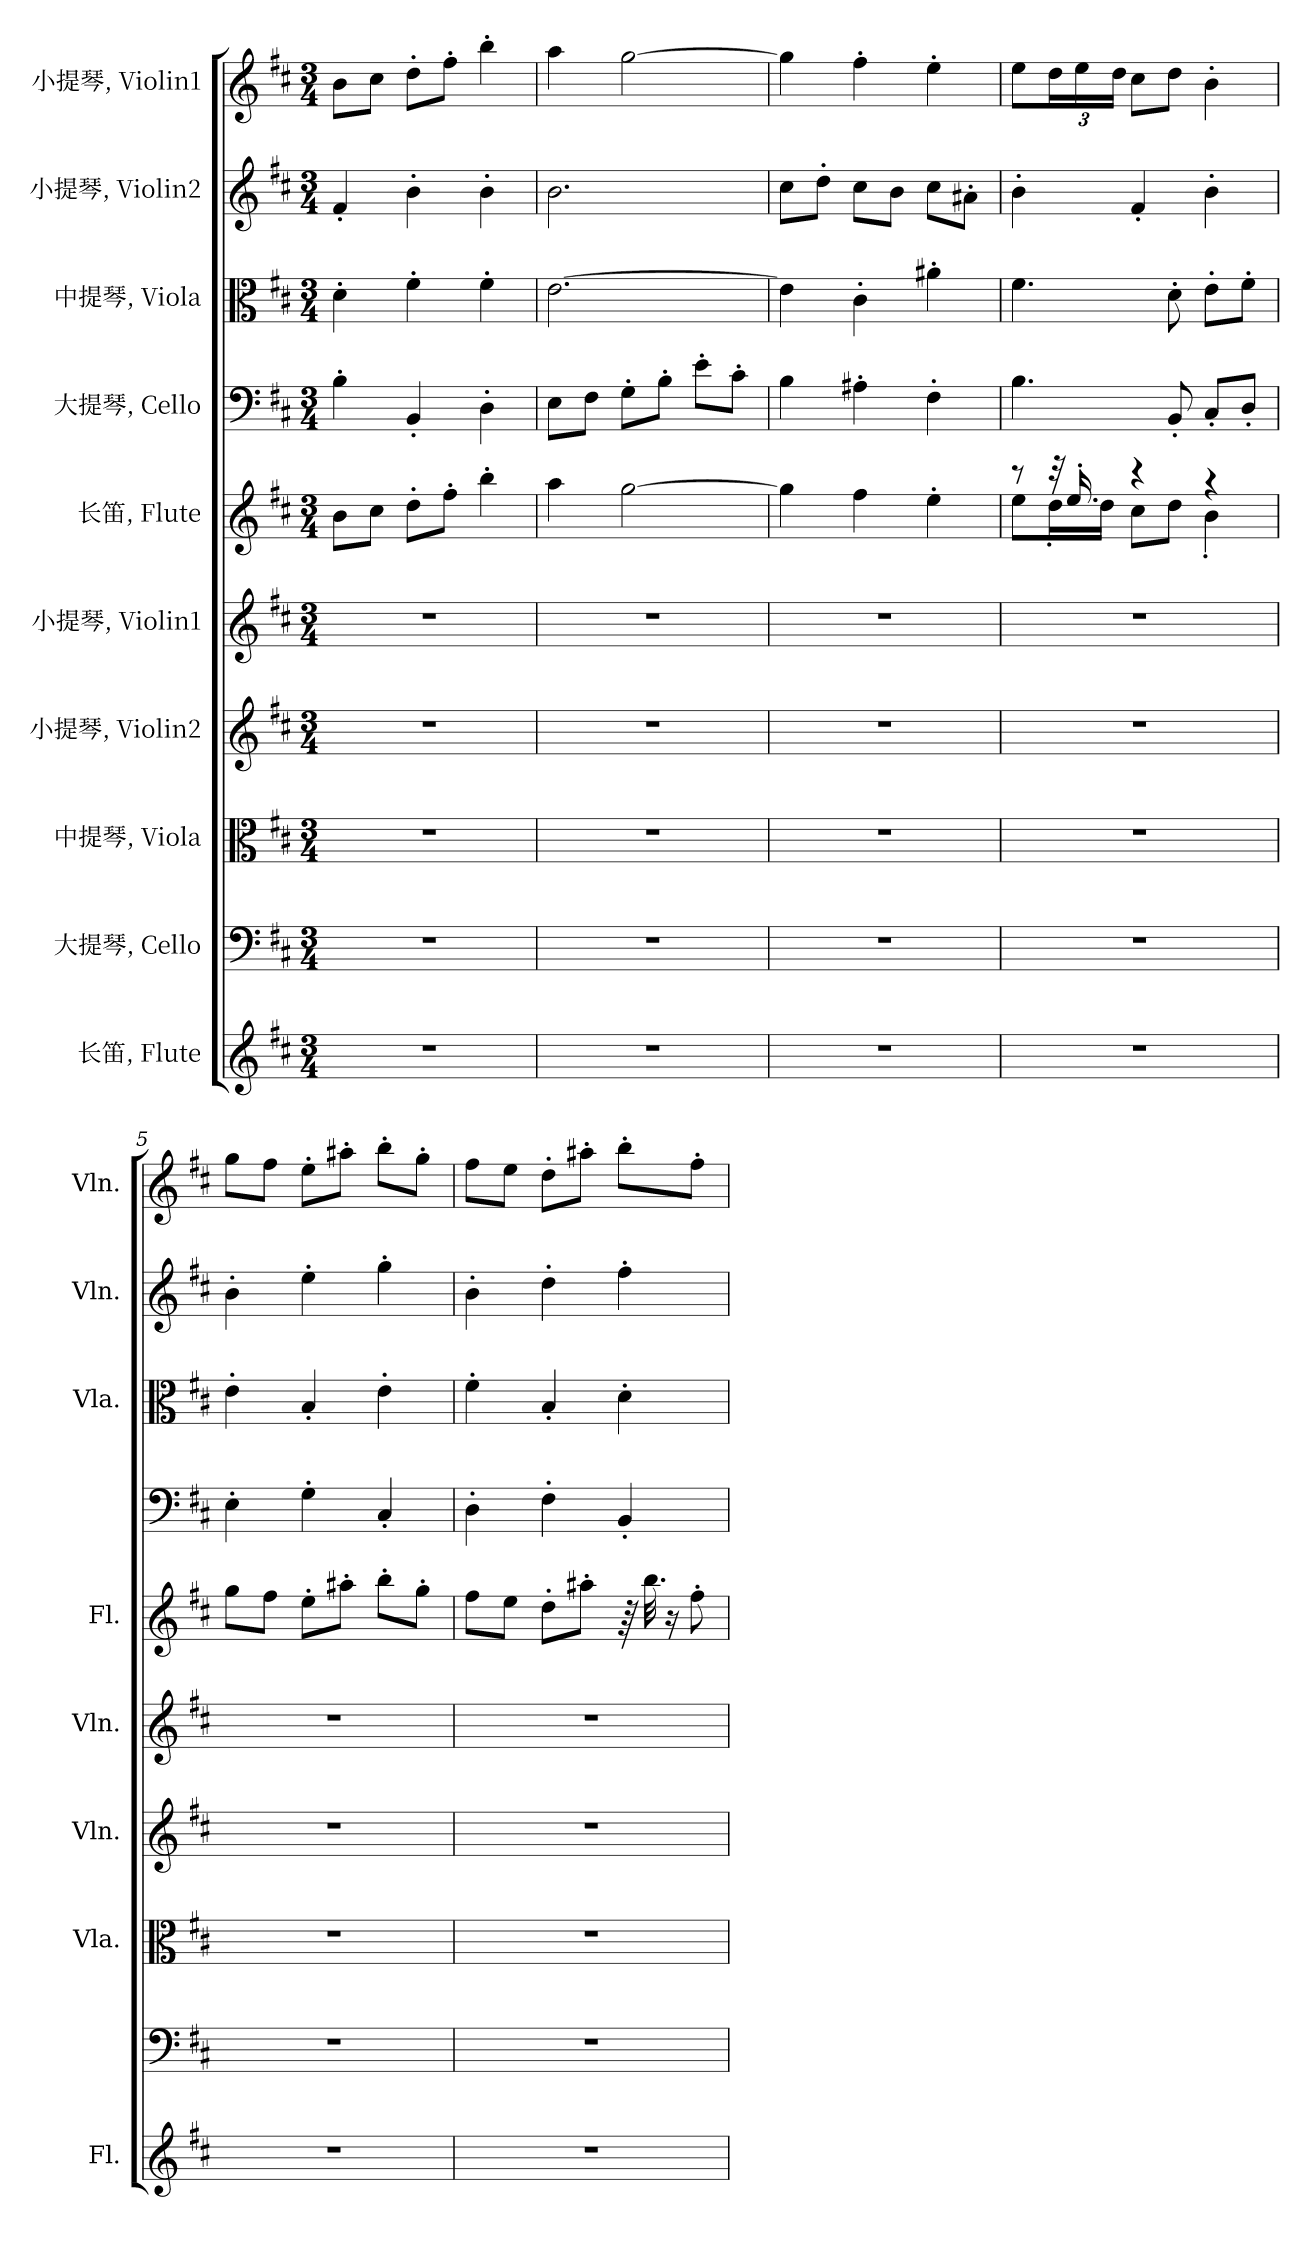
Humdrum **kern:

**kern	**kern	**kern	**kern	**kern	**kern	**kern	**kern	**kern	**kern
*part10	*part9	*part8	*part7	*part6	*part5	*part4	*part3	*part2	*part1
*staff10	*staff9	*staff8	*staff7	*staff6	*staff5	*staff4	*staff3	*staff2	*staff1
*I"长笛, Flute	*I"大提琴, Cello	*I"中提琴, Viola	*I"小提琴, Violin2	*I"小提琴, Violin1	*I"长笛, Flute	*I"大提琴, Cello	*I"中提琴, Viola	*I"小提琴, Violin2	*I"小提琴, Violin1
*I'Fl.	*	*I'Vla.	*I'Vln.	*I'Vln.	*I'Fl.	*	*I'Vla.	*I'Vln.	*I'Vln.
*clefG2	*clefF4	*clefC3	*clefG2	*clefG2	*clefG2	*clefF4	*clefC3	*clefG2	*clefG2
*k[f#c#]	*k[f#c#]	*k[f#c#]	*k[f#c#]	*k[f#c#]	*k[f#c#]	*k[f#c#]	*k[f#c#]	*k[f#c#]	*k[f#c#]
*M3/4	*M3/4	*M3/4	*M3/4	*M3/4	*M3/4	*M3/4	*M3/4	*M3/4	*M3/4
*MM120	*MM120	*MM120	*MM120	*MM120	*MM120	*MM120	*MM120	*MM120	*MM120
=1	=1	=1	=1	=1	=1	=1	=1	=1	=1
2.r	2.r	2.r	2.r	2.r	8b\L	4B'\	4d'\	4f#'/	8b\L
.	.	.	.	.	8cc#\J	.	.	.	8cc#\J
.	.	.	.	.	8dd'\L	4BB'/	4f#'\	4b'\	8dd'\L
.	.	.	.	.	8ff#'\J	.	.	.	8ff#'\J
.	.	.	.	.	4bb'\	4D'\	4f#'\	4b'\	4bb'\
=2	=2	=2	=2	=2	=2	=2	=2	=2	=2
2.r	2.r	2.r	2.r	2.r	4aa\	8E\L	[2.e\	2.b\	4aa\
.	.	.	.	.	.	8F#\J	.	.	.
.	.	.	.	.	[2gg\	8G'\L	.	.	[2gg\
.	.	.	.	.	.	8B'\J	.	.	.
.	.	.	.	.	.	8e'\L	.	.	.
.	.	.	.	.	.	8c#'\J	.	.	.
=3	=3	=3	=3	=3	=3	=3	=3	=3	=3
2.r	2.r	2.r	2.r	2.r	4gg\]	4B\	4e\]	8cc#\L	4gg\]
.	.	.	.	.	.	.	.	8dd'\J	.
.	.	.	.	.	4ff#\	4A#X'\	4c#'\	8cc#\L	4ff#'\
.	.	.	.	.	.	.	.	8b\J	.
.	.	.	.	.	4ee'\	4F#'\	4a#X'\	8cc#\L	4ee'\
.	.	.	.	.	.	.	.	8a#X'\J	.
=4	=4	=4	=4	=4	=4	=4	=4	=4	=4
*	*	*	*	*	*^	*	*	*	*
2.r	2.r	2.r	2.r	2.r	8r	8ee\L	4.B\	4.f#\	4b'\	8ee\L
*	*	*	*	*	*	*	*	*	*	*Xbrackettup
.	.	.	.	.	32r	16dd'\L	.	.	.	24dd\L
.	.	.	.	.	16.ee'/	.	.	.	.	.
.	.	.	.	.	.	.	.	.	.	24ee\
.	.	.	.	.	.	16dd\JJ	.	.	.	.
.	.	.	.	.	.	.	.	.	.	24dd\JJ
.	.	.	.	.	4r	8cc#\L	.	.	4f#'/	8cc#\L
.	.	.	.	.	.	8dd\J	8BB'/	8d'\	.	8dd\J
.	.	.	.	.	4r	4b'\	8C#'/L	8e'\L	4b'\	4b'\
.	.	.	.	.	.	.	8D'/J	8f#'\J	.	.
*	*	*	*	*	*v	*v	*	*	*	*
!!LO:PB:g=z
=5	=5	=5	=5	=5	=5	=5	=5	=5	=5
2.r	2.r	2.r	2.r	2.r	8gg\L	4E'\	4e'\	4b'\	8gg\L
.	.	.	.	.	8ff#\J	.	.	.	8ff#\J
.	.	.	.	.	8ee'\L	4G'\	4B'/	4ee'\	8ee'\L
.	.	.	.	.	8aa#X'\J	.	.	.	8aa#X'\J
.	.	.	.	.	8bb'\L	4C#'/	4e'\	4gg'\	8bb'\L
.	.	.	.	.	8gg'\J	.	.	.	8gg'\J
=6	=6	=6	=6	=6	=6	=6	=6	=6	=6
2.r	2.r	2.r	2.r	2.r	8ff#\L	4D'\	4f#'\	4b'\	8ff#\L
.	.	.	.	.	8ee\J	.	.	.	8ee\J
.	.	.	.	.	8dd'\L	4F#'\	4B'/	4dd'\	8dd'\L
.	.	.	.	.	8aa#X'\J	.	.	.	8aa#X'\J
.	.	.	.	.	64r	4BB'/	4d'\	4ff#'\	8bb'\L
.	.	.	.	.	32.bb\	.	.	.	.
.	.	.	.	.	16r	.	.	.	.
.	.	.	.	.	8ff#'\	.	.	.	8ff#'\J
=	=	=	=	=	=	=	=	=	=
*-	*-	*-	*-	*-	*-	*-	*-	*-	*-
